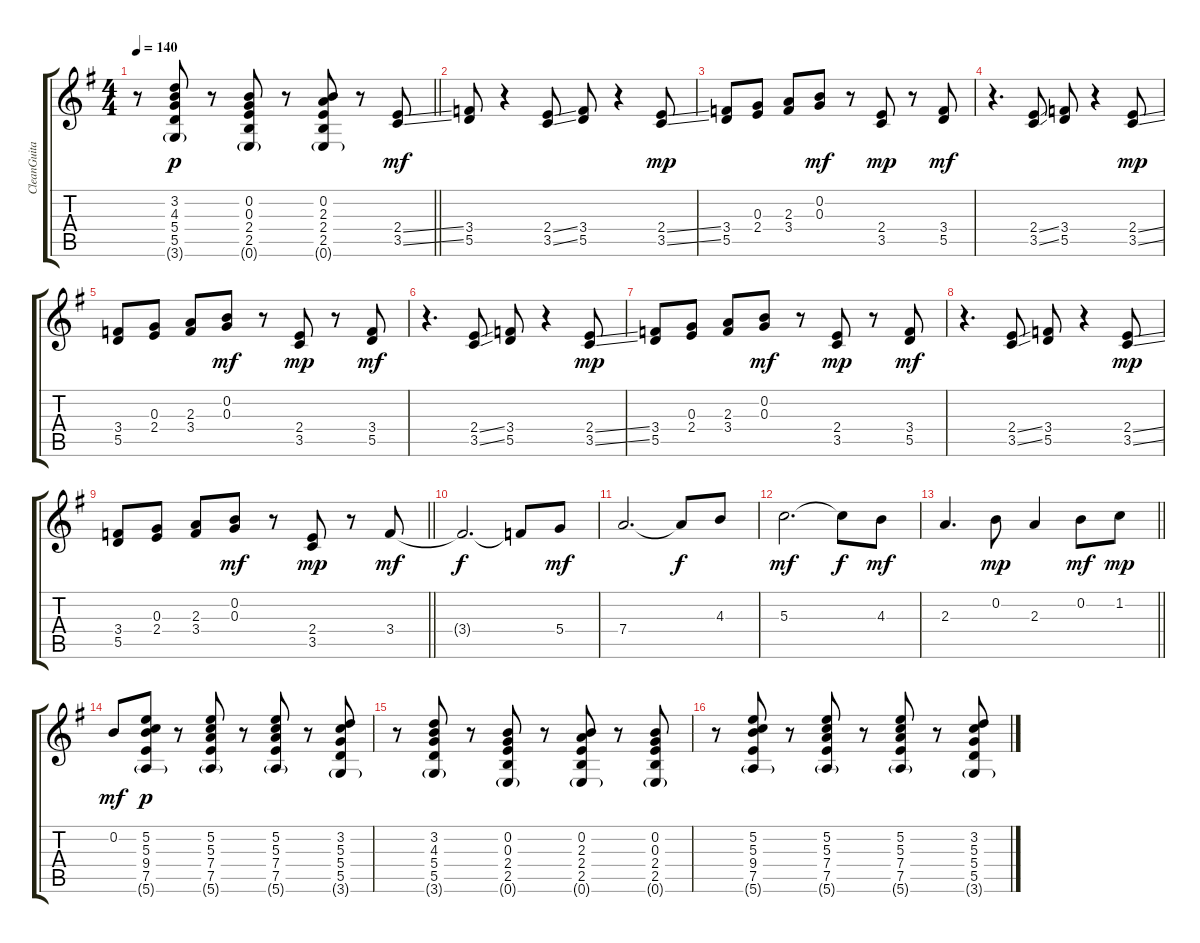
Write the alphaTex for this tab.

\track ("CleanGuitar" "CleanGuita") {instrument electricguitarclean}
\staff {score tabs}
\tuning (E4 B3 G3 D3 A2 E2) {hide}
\ts (4 4)
\tempo 140
\clef g2
\barLineRight lightlight
\ks eminor
r.8{dy p} (3.2 4.3 5.4 5.5 3.6{g}).8 r.8 (0.2 0.3 2.4 2.5 0.6{g}).8 r.8 (0.2 2.3 2.4 2.5 0.6{g}).8 r.8 (2.4{ss} 3.5{ss}).8{dy mf} |
\section ("" "")
(3.4 5.5).8 r.4 (2.4{ss} 3.5{ss}).8 (3.4 5.5).8 r.4 (2.4{ss} 3.5{ss}).8{dy mp} |
(3.4 5.5).8 (0.3 2.4).8 (2.3 3.4).8 (0.2 0.3).8{dy mf} r.8 (2.4 3.5).8{dy mp} r.8 (3.4 5.5).8{dy mf} |
r.4{d} (2.4{ss} 3.5{ss}).8 (3.4 5.5).8 r.4 (2.4{ss} 3.5{ss}).8{dy mp} |
(3.4 5.5).8 (0.3 2.4).8 (2.3 3.4).8 (0.2 0.3).8{dy mf} r.8 (2.4 3.5).8{dy mp} r.8 (3.4 5.5).8{dy mf} |
r.4{d} (2.4{ss} 3.5{ss}).8 (3.4 5.5).8 r.4 (2.4{ss} 3.5{ss}).8{dy mp} |
(3.4 5.5).8 (0.3 2.4).8 (2.3 3.4).8 (0.2 0.3).8{dy mf} r.8 (2.4 3.5).8{dy mp} r.8 (3.4 5.5).8{dy mf} |
r.4{d} (2.4{ss} 3.5{ss}).8 (3.4 5.5).8 r.4 (2.4{ss} 3.5{ss}).8{dy mp} |
\barLineRight lightlight
(3.4 5.5).8 (0.3 2.4).8 (2.3 3.4).8 (0.2 0.3).8{dy mf} r.8 (2.4 3.5).8{dy mp} r.8 3.4.8{dy mf} |
\section ("" "")
3.4{t}.2{d dy f} 3.4{t}.8 5.4.8{dy mf} |
7.4.2{d} 7.4{t}.8{dy f} 4.3.8 |
5.3.2{d dy mf} 5.3{t}.8{dy f} 4.3.8{dy mf} |
\barLineRight lightlight
2.3.4{d} 0.2.8{dy mp} 2.3.4 0.2.8{dy mf} 1.2.8{dy mp} |
\section ("" "")
0.2.8{dy mf} (5.2 5.3 9.4 7.5 5.6{g}).8{dy p} r.8 (5.2 5.3 7.4 7.5 5.6{g}).8 r.8 (5.2 5.3 7.4 7.5 5.6{g}).8 r.8 (3.2 5.3 5.4 5.5 3.6{g}).8 |
r.8 (3.2 4.3 5.4 5.5 3.6{g}).8 r.8 (0.2 0.3 2.4 2.5 0.6{g}).8 r.8 (0.2 2.3 2.4 2.5 0.6{g}).8 r.8 (0.2 0.3 2.4 2.5 0.6{g}).8 |
r.8 (5.2 5.3 9.4 7.5 5.6{g}).8 r.8 (5.2 5.3 7.4 7.5 5.6{g}).8 r.8 (5.2 5.3 7.4 7.5 5.6{g}).8 r.8 (3.2 5.3 5.4 5.5 3.6{g}).8
